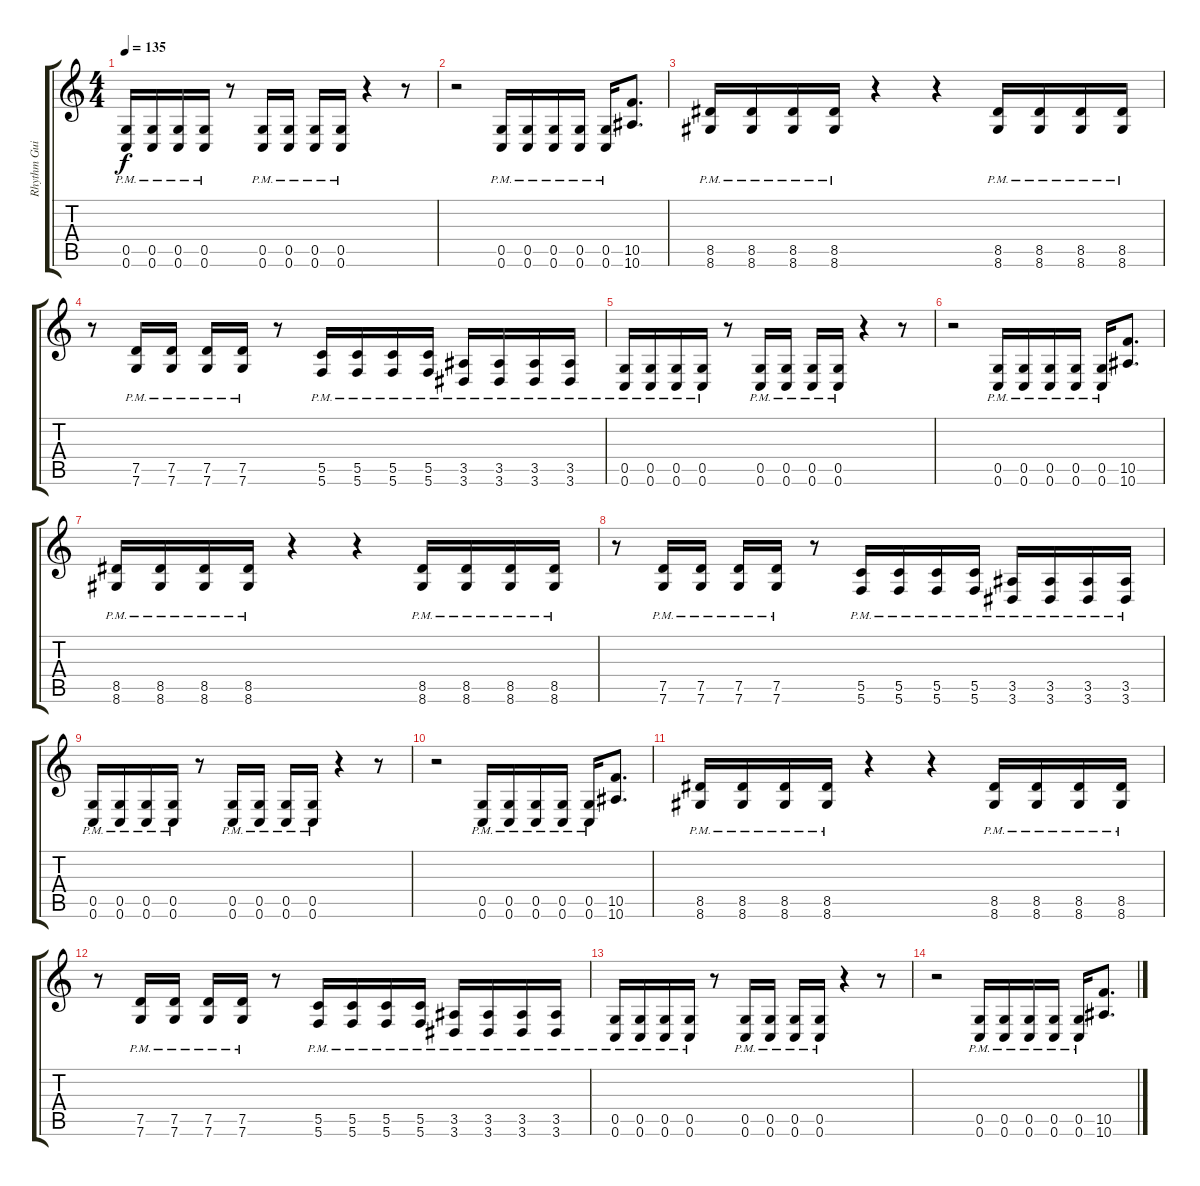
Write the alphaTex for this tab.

\track ("Rhythm Guitar" "Rhythm Gui") {instrument distortionguitar}
\staff {score tabs}
\tuning (D4 A3 F3 C3 G2 C2) {hide}
\ts (4 4)
\tempo 135
\clef g2
\ks c
(0.5{pm} 0.6{pm}).16{dy f} (0.5{pm} 0.6{pm}).16 (0.5{pm} 0.6{pm}).16 (0.5{pm} 0.6{pm}).16 r.8 (0.5{pm} 0.6{pm}).16 (0.5{pm} 0.6{pm}).16 (0.5{pm} 0.6{pm}).16 (0.5{pm} 0.6{pm}).16 r.4 r.8 |
r.2 (0.5{pm} 0.6{pm}).16 (0.5{pm} 0.6{pm}).16 (0.5{pm} 0.6{pm}).16 (0.5{pm} 0.6{pm}).16 (0.5{pm} 0.6{pm}).16 (10.5 10.6).8{d} |
(8.5{pm} 8.6{pm}).16 (8.5{pm} 8.6{pm}).16 (8.5{pm} 8.6{pm}).16 (8.5{pm} 8.6{pm}).16 r.4 r.4 (8.5{pm} 8.6{pm}).16 (8.5{pm} 8.6{pm}).16 (8.5{pm} 8.6{pm}).16 (8.5{pm} 8.6{pm}).16 |
r.8 (7.5{pm} 7.6{pm}).16 (7.5{pm} 7.6{pm}).16 (7.5{pm} 7.6{pm}).16 (7.5{pm} 7.6{pm}).16 r.8 (5.5{pm} 5.6{pm}).16 (5.5{pm} 5.6{pm}).16 (5.5{pm} 5.6{pm}).16 (5.5{pm} 5.6{pm}).16 (3.5{pm} 3.6{pm}).16 (3.5{pm} 3.6{pm}).16 (3.5{pm} 3.6{pm}).16 (3.5{pm} 3.6{pm}).16 |
(0.5{pm} 0.6{pm}).16 (0.5{pm} 0.6{pm}).16 (0.5{pm} 0.6{pm}).16 (0.5{pm} 0.6{pm}).16 r.8 (0.5{pm} 0.6{pm}).16 (0.5{pm} 0.6{pm}).16 (0.5{pm} 0.6{pm}).16 (0.5{pm} 0.6{pm}).16 r.4 r.8 |
r.2 (0.5{pm} 0.6{pm}).16 (0.5{pm} 0.6{pm}).16 (0.5{pm} 0.6{pm}).16 (0.5{pm} 0.6{pm}).16 (0.5{pm} 0.6{pm}).16 (10.5 10.6).8{d} |
(8.5{pm} 8.6{pm}).16 (8.5{pm} 8.6{pm}).16 (8.5{pm} 8.6{pm}).16 (8.5{pm} 8.6{pm}).16 r.4 r.4 (8.5{pm} 8.6{pm}).16 (8.5{pm} 8.6{pm}).16 (8.5{pm} 8.6{pm}).16 (8.5{pm} 8.6{pm}).16 |
r.8 (7.5{pm} 7.6{pm}).16 (7.5{pm} 7.6{pm}).16 (7.5{pm} 7.6{pm}).16 (7.5{pm} 7.6{pm}).16 r.8 (5.5{pm} 5.6{pm}).16 (5.5{pm} 5.6{pm}).16 (5.5{pm} 5.6{pm}).16 (5.5{pm} 5.6{pm}).16 (3.5{pm} 3.6{pm}).16 (3.5{pm} 3.6{pm}).16 (3.5{pm} 3.6{pm}).16 (3.5{pm} 3.6{pm}).16 |
(0.5{pm} 0.6{pm}).16 (0.5{pm} 0.6{pm}).16 (0.5{pm} 0.6{pm}).16 (0.5{pm} 0.6{pm}).16 r.8 (0.5{pm} 0.6{pm}).16 (0.5{pm} 0.6{pm}).16 (0.5{pm} 0.6{pm}).16 (0.5{pm} 0.6{pm}).16 r.4 r.8 |
r.2 (0.5{pm} 0.6{pm}).16 (0.5{pm} 0.6{pm}).16 (0.5{pm} 0.6{pm}).16 (0.5{pm} 0.6{pm}).16 (0.5{pm} 0.6{pm}).16 (10.5 10.6).8{d} |
(8.5{pm} 8.6{pm}).16 (8.5{pm} 8.6{pm}).16 (8.5{pm} 8.6{pm}).16 (8.5{pm} 8.6{pm}).16 r.4 r.4 (8.5{pm} 8.6{pm}).16 (8.5{pm} 8.6{pm}).16 (8.5{pm} 8.6{pm}).16 (8.5{pm} 8.6{pm}).16 |
r.8 (7.5{pm} 7.6{pm}).16 (7.5{pm} 7.6{pm}).16 (7.5{pm} 7.6{pm}).16 (7.5{pm} 7.6{pm}).16 r.8 (5.5{pm} 5.6{pm}).16 (5.5{pm} 5.6{pm}).16 (5.5{pm} 5.6{pm}).16 (5.5{pm} 5.6{pm}).16 (3.5{pm} 3.6{pm}).16 (3.5{pm} 3.6{pm}).16 (3.5{pm} 3.6{pm}).16 (3.5{pm} 3.6{pm}).16 |
(0.5{pm} 0.6{pm}).16 (0.5{pm} 0.6{pm}).16 (0.5{pm} 0.6{pm}).16 (0.5{pm} 0.6{pm}).16 r.8 (0.5{pm} 0.6{pm}).16 (0.5{pm} 0.6{pm}).16 (0.5{pm} 0.6{pm}).16 (0.5{pm} 0.6{pm}).16 r.4 r.8 |
r.2 (0.5{pm} 0.6{pm}).16 (0.5{pm} 0.6{pm}).16 (0.5{pm} 0.6{pm}).16 (0.5{pm} 0.6{pm}).16 (0.5{pm} 0.6{pm}).16 (10.5 10.6).8{d}
